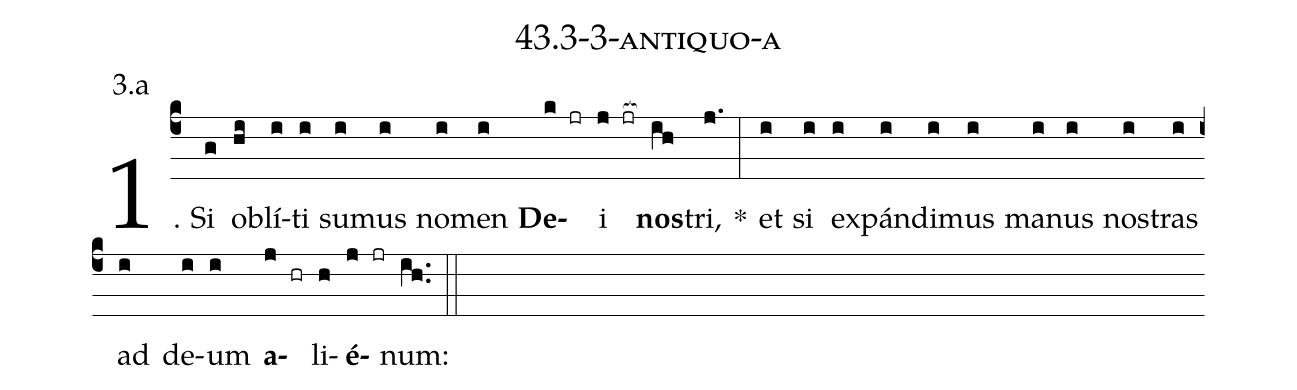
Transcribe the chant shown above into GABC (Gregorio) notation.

name: 43.3-3-antiquo-a;
annotation: 3.a;
%%
(c4)1. Si(g) ob(hi)lí(i)ti(i) su(i)mus(i) no(i)men(i) <b>De</b>(k jr)i(j jr[ocb:1{]) <b>nos</b>(ih[ocb:0}])tri,(j.) *(:) et(i) si(i) ex(i)pán(i)di(i)mus(i) ma(i)nus(i) nos(i)tras(i) ad(i) de(i)um(i) <b>a</b>(j hr)li(h)<b>é</b>(j jr)num:(ih..) (::)
